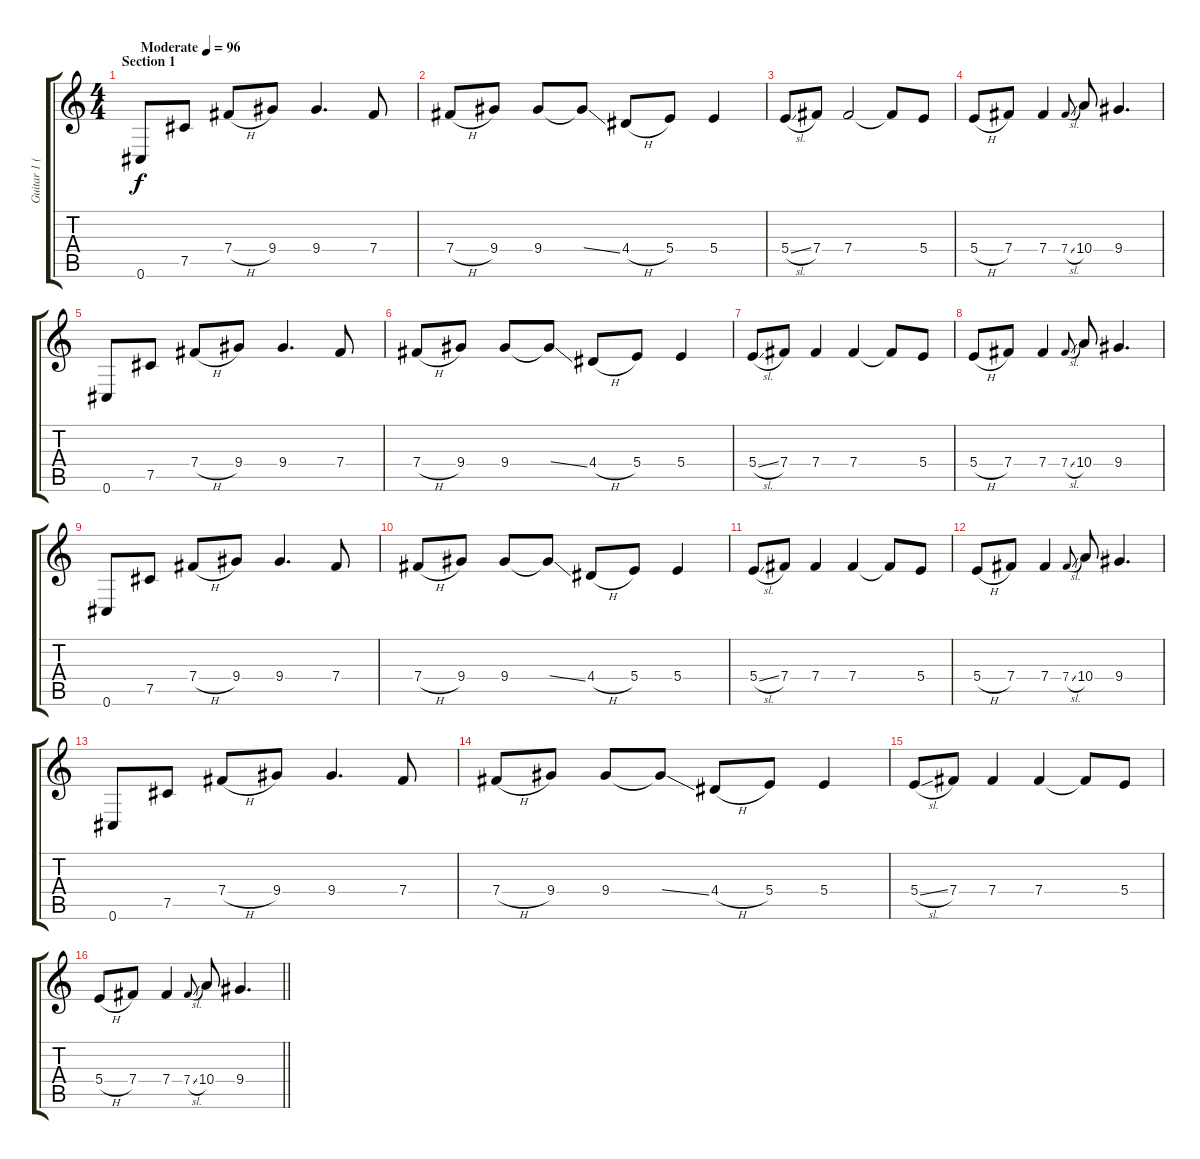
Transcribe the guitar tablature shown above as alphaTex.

\track ("Guitar 1 (Distortion)" "Guitar 1 (") {instrument distortionguitar}
\staff {score tabs}
\tuning (Db4 Ab3 E3 B2 Gb2 Db2) {hide}
\ts (4 4)
\section ("" "Section 1")
\tempo (96 "Moderate")
\clef g2
\ks c
0.6.8{dy f instrument distortionguitar} 7.5.8 7.4{h}.8 9.4.8 9.4.4{d} 7.4.8 |
7.4{h}.8 9.4.8 9.4.8 9.4{ss t}.8 4.4{h}.8 5.4.8 5.4.4 |
5.4{sl}.8 7.4.8 7.4.2 7.4{t}.8 5.4.8 |
5.4{h}.8 7.4.8 7.4.4 7.4{sl}.8{gr onbeat} 10.4.8 9.4.4{d} |
0.6.8 7.5.8 7.4{h}.8 9.4.8 9.4.4{d} 7.4.8 |
7.4{h}.8 9.4.8 9.4.8 9.4{ss t}.8 4.4{h}.8 5.4.8 5.4.4 |
5.4{sl}.8 7.4.8 7.4.4 7.4.4 7.4{t}.8 5.4.8 |
5.4{h}.8 7.4.8 7.4.4 7.4{sl}.8{gr onbeat} 10.4.8 9.4.4{d} |
0.6.8 7.5.8 7.4{h}.8 9.4.8 9.4.4{d} 7.4.8 |
7.4{h}.8 9.4.8 9.4.8 9.4{ss t}.8 4.4{h}.8 5.4.8 5.4.4 |
5.4{sl}.8 7.4.8 7.4.4 7.4.4 7.4{t}.8 5.4.8 |
5.4{h}.8 7.4.8 7.4.4 7.4{sl}.8{gr onbeat} 10.4.8 9.4.4{d} |
0.6.8 7.5.8 7.4{h}.8 9.4.8 9.4.4{d} 7.4.8 |
7.4{h}.8 9.4.8 9.4.8 9.4{ss t}.8 4.4{h}.8 5.4.8 5.4.4 |
5.4{sl}.8 7.4.8 7.4.4 7.4.4 7.4{t}.8 5.4.8 |
\barLineRight lightlight
5.4{h}.8 7.4.8 7.4.4 7.4{sl}.8{gr onbeat} 10.4.8 9.4.4{d}
